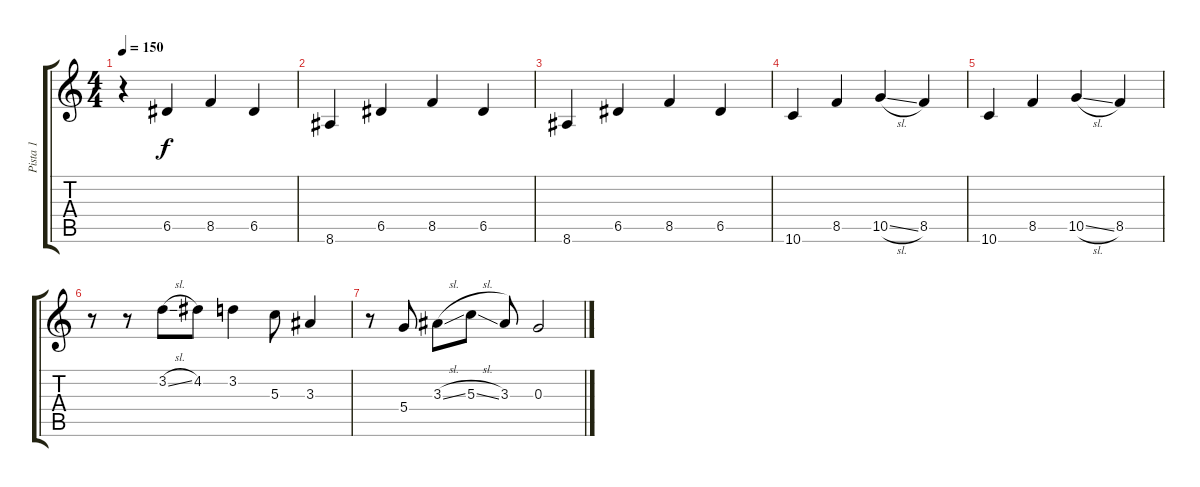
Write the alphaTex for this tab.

\track ("Pista 1" "Pista 1") {instrument overdrivenguitar}
\staff {score tabs}
\tuning (E4 B3 G3 D3 A2 D2) {hide}
\ts (4 4)
\tempo 150
\clef g2
\ks c
r.4{dy f} 6.5.4 8.5.4 6.5.4 |
8.6.4 6.5.4 8.5.4 6.5.4 |
8.6.4 6.5.4 8.5.4 6.5.4 |
10.6.4 8.5.4 10.5{sl}.4 8.5.4 |
10.6.4 8.5.4 10.5{sl}.4 8.5.4 |
r.8 r.8 3.2{sl}.8 4.2.8 3.2.4 5.3.8 3.3.4 |
r.8 5.4.8 3.3{sl}.8 5.3{sl}.8 3.3.8 0.3.2
